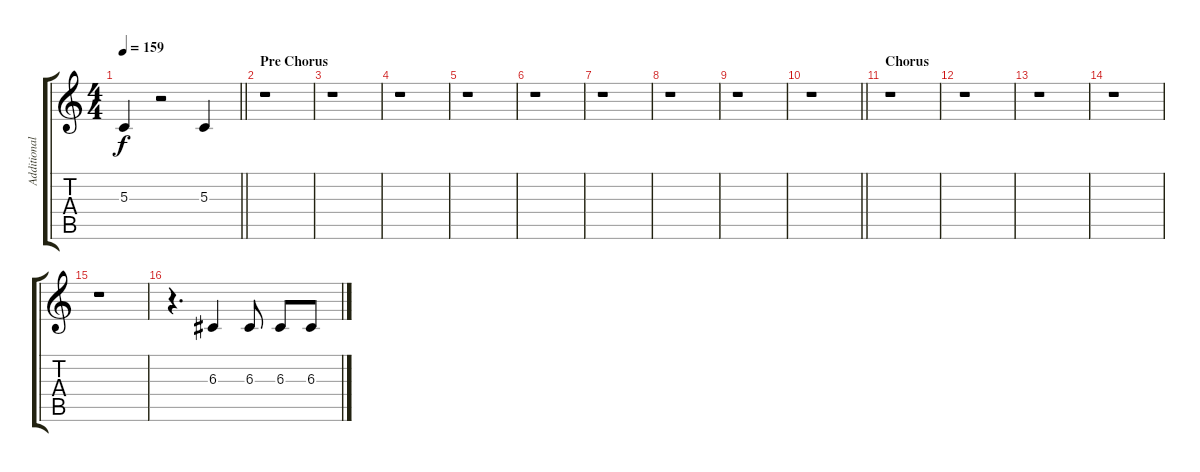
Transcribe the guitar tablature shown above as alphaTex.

\track ("Additional Vocals" "Additional") {instrument pizzicatostrings}
\staff {score tabs}
\tuning (E4 B3 G3 D3 A2 E2) {hide}
\ts (4 4)
\tempo 159
\clef g2
\barLineRight lightlight
\ks c
5.3.4{dy f} r.2 5.3.4 |
\section ("" "Pre Chorus")
r.1 |
r.1 |
r.1 |
r.1 |
r.1 |
r.1 |
r.1 |
r.1 |
\barLineRight lightlight
r.1 |
\section ("" "Chorus")
r.1 |
r.1 |
r.1 |
r.1 |
r.1 |
r.4{d} 6.3.4 6.3.8 6.3.8 6.3.8
